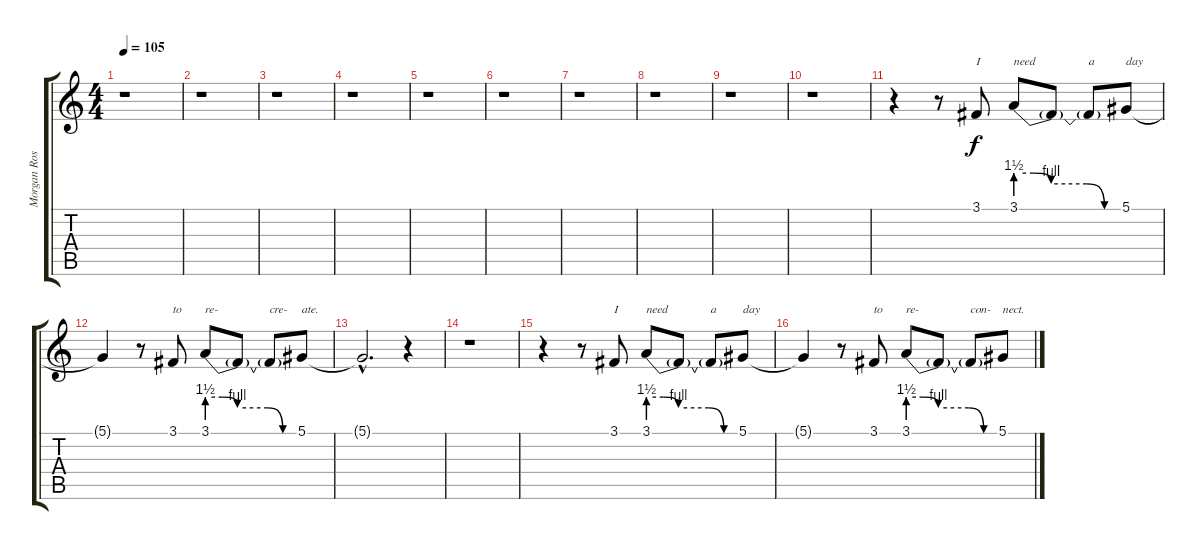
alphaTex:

\track ("Morgan Rose - Backing Vocals" "Morgan Ros") {instrument lead2sawtooth}
\staff {score tabs}
\tuning (Eb4 Bb3 Gb3 Db3 Ab2 Eb2) {hide}
\ts (4 4)
\tempo 105
\clef g2
\ks c
r.1{dy f} |
r.1 |
r.1 |
r.1 |
r.1 |
r.1 |
r.1 |
r.1 |
r.1 |
r.1 |
r.4 r.8 3.1.8{txt "I"} 3.1{be (custom 0 6 10 6 20 4 40 4 50 0 60 0)}.8{txt "need"} 3.1{t}.8 3.1{t}.8{txt "a"} 5.1.8{txt "day"} |
5.1{t}.4 r.8 3.1.8{txt "to"} 3.1{be (custom 0 6 10 6 20 4 40 4 50 0 60 0)}.8{txt "re-"} 3.1{t}.8 3.1{t}.8{txt "cre-"} 5.1.8{txt "ate."} |
5.1{hac t}.2{d} r.4 |
r.1 |
r.4 r.8 3.1.8{txt "I"} 3.1{be (custom 0 6 10 6 20 4 40 4 50 0 60 0)}.8{txt "need"} 3.1{t}.8 3.1{t}.8{txt "a"} 5.1.8{txt "day"} |
5.1{t}.4 r.8 3.1.8{txt "to"} 3.1{be (custom 0 6 10 6 20 4 40 4 50 0 60 0)}.8{txt "re-"} 3.1{t}.8 3.1{t}.8{txt "con-"} 5.1.8{txt "nect."}
